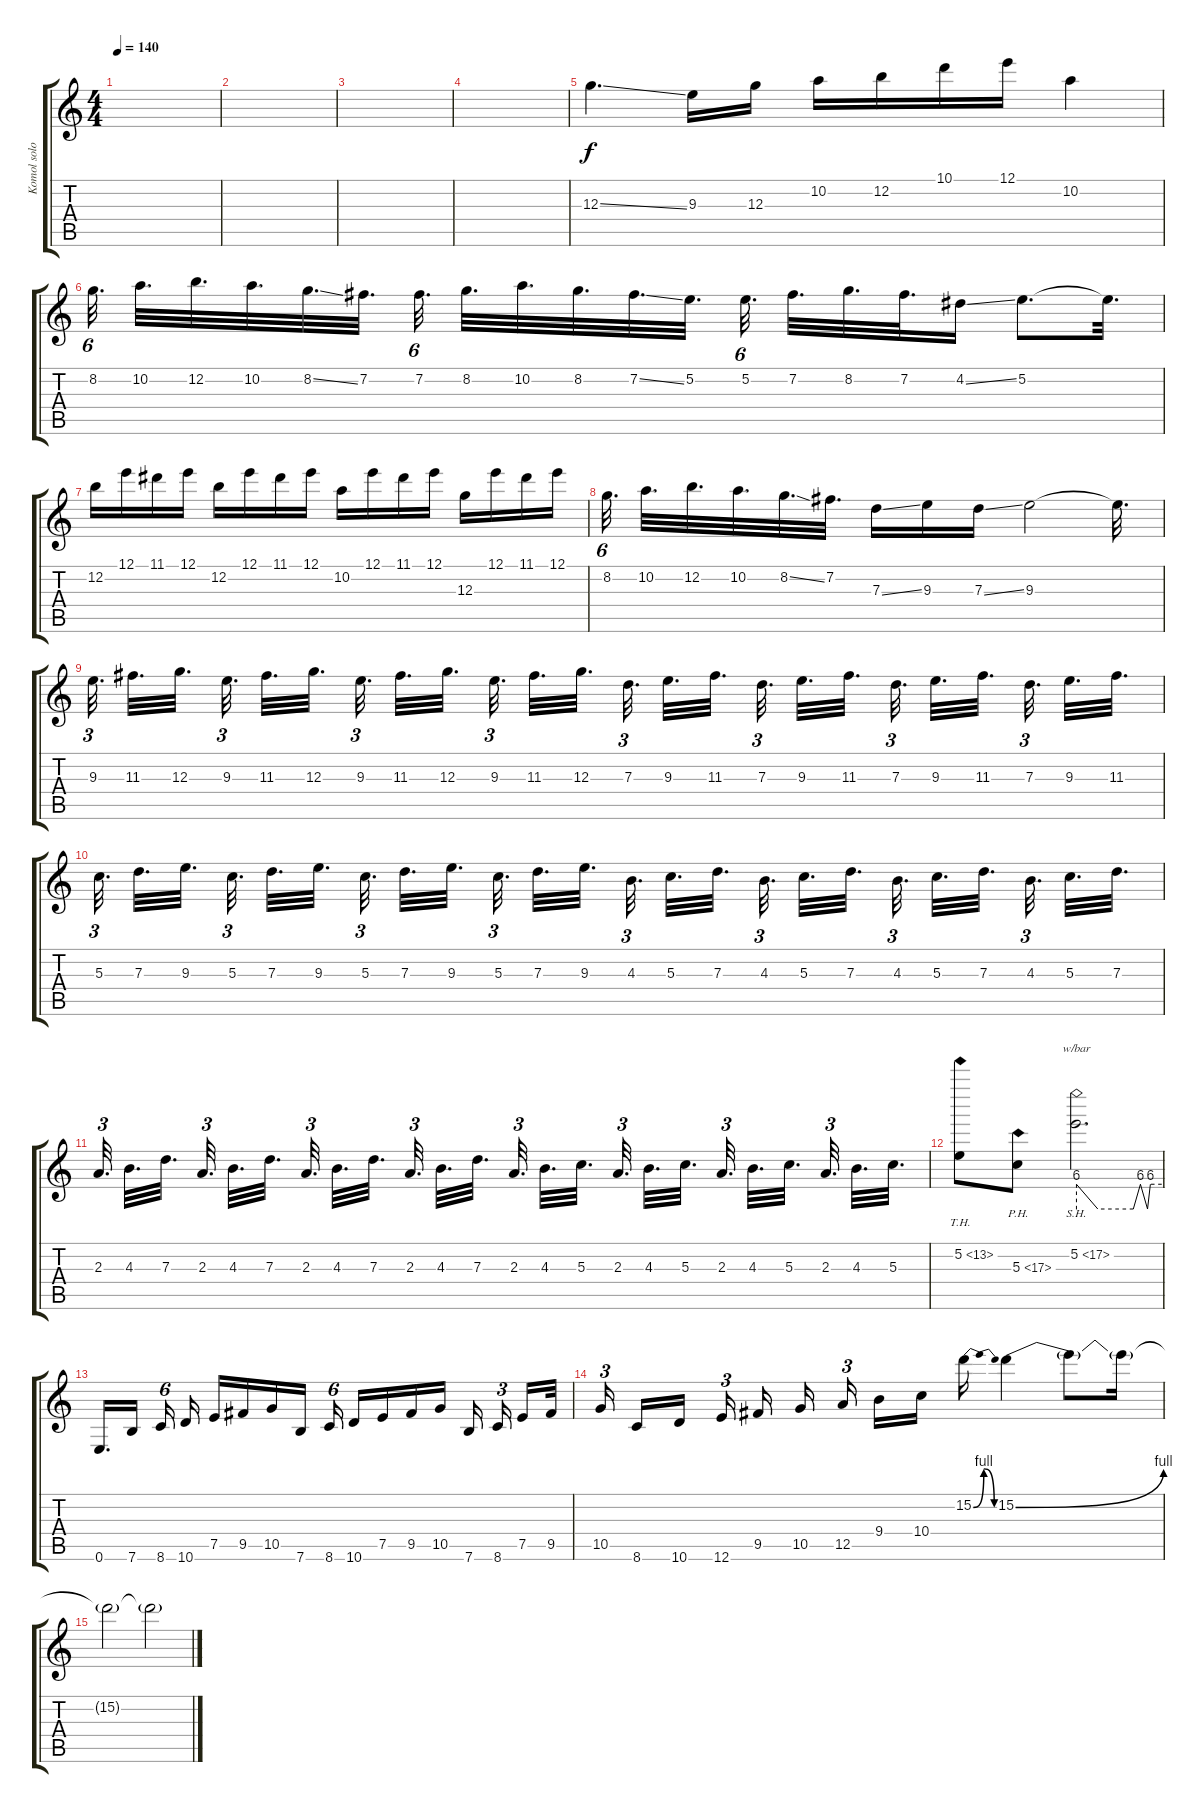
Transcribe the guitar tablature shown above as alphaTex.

\track ("Komol solo" "Komol solo") {instrument overdrivenguitar}
\staff {score tabs}
\tuning (E4 B3 G3 D3 A2 E2) {hide}
\ts (4 4)
\tempo 140
\clef g2
\ks c
|
|
|
|
12.3{ss}.4{d} 9.3.16 12.3.16 10.2.16 12.2.16 10.1.16 12.1.16 10.2.4 |
8.2.32{d tu (6 4) beam splitsecondary} 10.2.32{d} 12.2.32{d} 10.2.32{d} 8.2{ss}.32{d} 7.2.32{d} 7.2.32{d tu (6 4) beam splitsecondary} 8.2.32{d} 10.2.32{d} 8.2.32{d} 7.2{ss}.32{d} 5.2.32{d} 5.2.32{d tu (6 4) beam splitsecondary} 7.2.32{d} 8.2.32{d} 7.2.32{d} 4.2{ss}.16 5.2.8{d} 5.2{t}.32{d} |
12.2.16 12.1.16 11.1.16 12.1.16 12.2.16 12.1.16 11.1.16 12.1.16 10.2.16 12.1.16 11.1.16 12.1.16 12.3.16 12.1.16 11.1.16 12.1.16 |
8.2.32{d tu (6 4) beam splitsecondary} 10.2.32{d} 12.2.32{d} 10.2.32{d} 8.2{ss}.32{d} 7.2.32{d} 7.3{ss}.16 9.3.16 7.3{ss}.16 9.3.2 9.3{t}.32{d} |
9.3.32{d tu (3 2) beam splitsecondary} 11.3.32{d} 12.3.32{d beam splitsecondary} 9.3.32{d tu (3 2) beam splitsecondary} 11.3.32{d} 12.3.32{d} 9.3.32{d tu (3 2) beam splitsecondary} 11.3.32{d} 12.3.32{d beam splitsecondary} 9.3.32{d tu (3 2) beam splitsecondary} 11.3.32{d} 12.3.32{d} 7.3.32{d tu (3 2) beam splitsecondary} 9.3.32{d} 11.3.32{d beam splitsecondary} 7.3.32{d tu (3 2) beam splitsecondary} 9.3.32{d} 11.3.32{d} 7.3.32{d tu (3 2) beam splitsecondary} 9.3.32{d} 11.3.32{d beam splitsecondary} 7.3.32{d tu (3 2) beam splitsecondary} 9.3.32{d} 11.3.32{d} |
5.3.32{d tu (3 2) beam splitsecondary} 7.3.32{d} 9.3.32{d beam splitsecondary} 5.3.32{d tu (3 2) beam splitsecondary} 7.3.32{d} 9.3.32{d} 5.3.32{d tu (3 2) beam splitsecondary} 7.3.32{d} 9.3.32{d beam splitsecondary} 5.3.32{d tu (3 2) beam splitsecondary} 7.3.32{d} 9.3.32{d} 4.3.32{d tu (3 2) beam splitsecondary} 5.3.32{d} 7.3.32{d beam splitsecondary} 4.3.32{d tu (3 2) beam splitsecondary} 5.3.32{d} 7.3.32{d} 4.3.32{d tu (3 2) beam splitsecondary} 5.3.32{d} 7.3.32{d beam splitsecondary} 4.3.32{d tu (3 2) beam splitsecondary} 5.3.32{d} 7.3.32{d} |
2.3.32{d tu (3 2) beam splitsecondary} 4.3.32{d} 7.3.32{d beam splitsecondary} 2.3.32{d tu (3 2) beam splitsecondary} 4.3.32{d} 7.3.32{d} 2.3.32{d tu (3 2) beam splitsecondary} 4.3.32{d} 7.3.32{d beam splitsecondary} 2.3.32{d tu (3 2) beam splitsecondary} 4.3.32{d} 7.3.32{d} 2.3.32{d tu (3 2) beam splitsecondary} 4.3.32{d} 5.3.32{d beam splitsecondary} 2.3.32{d tu (3 2) beam splitsecondary} 4.3.32{d} 5.3.32{d} 2.3.32{d tu (3 2) beam splitsecondary} 4.3.32{d} 5.3.32{d beam splitsecondary} 2.3.32{d tu (3 2) beam splitsecondary} 4.3.32{d} 5.3.32{d} |
5.2{th 8}.8 5.3{ph 12}.8 5.2{sh 12}.2{d tbe (custom default 0 24 15 0 40 0 45 24 50 0 52 24 60 24)} |
0.6.16{d} 7.6.16{beam splitsecondary} 8.6.16{tu (6 4)} 10.6.16 7.5.16 9.5.16 10.5.16 7.6.16 8.6.16{tu (6 4) beam splitsecondary} 10.6.16 7.5.16 9.5.16 10.5.16 7.6.16{beam splitsecondary} 8.6.16{tu (3 2) beam splitsecondary} 7.5.16 9.5.32 |
10.5.16{tu (3 2) beam splitsecondary} 8.6.16 10.6.16{beam splitsecondary} 12.6.16{tu (3 2)} 9.5.16 10.5.16{beam splitsecondary} 12.5.16{tu (3 2) beam splitsecondary} 9.4.16 10.4.16 15.2{be (bendrelease 0 0 30 4 30 4 60 0)}.16 15.2{be (bend 0 0 60 4)}.4 15.2{t}.8 15.2{t}.16 |
15.2{t}.2 15.2{t}.2
